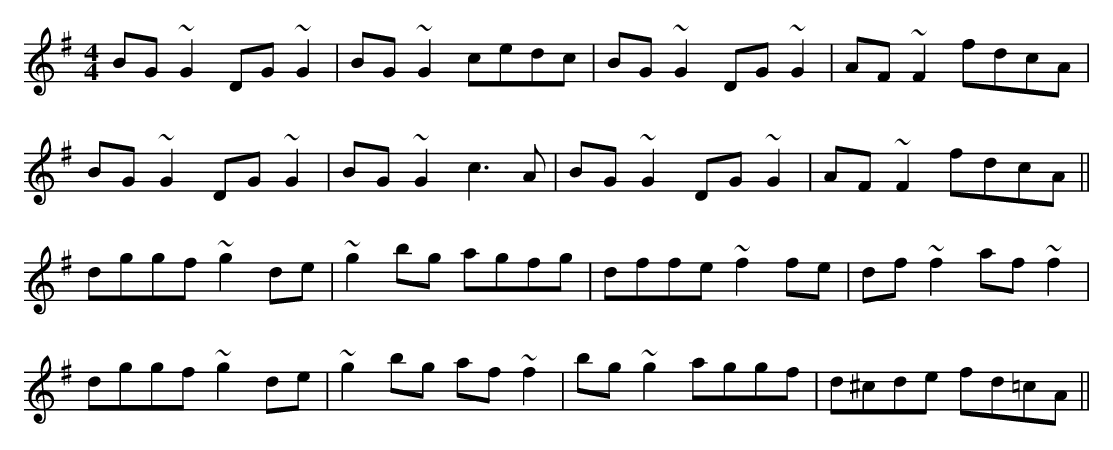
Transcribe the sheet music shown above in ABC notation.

X:1
M:4/4
K:G
BG~G2 DG~G2|BG~G2 cedc|BG~G2 DG ~G2|AF~F2 fdcA|
BG~G2 DG~G2|BG~G2 c3A|BG~G2 DG ~G2|AF~F2 fdcA||
dggf ~g2 de|~g2bg agfg|dffe ~f2fe|df~f2 af~f2|
dggf ~g2 de|~g2bg af ~f2|bg~g2 aggf|d^cde fd=cA||
